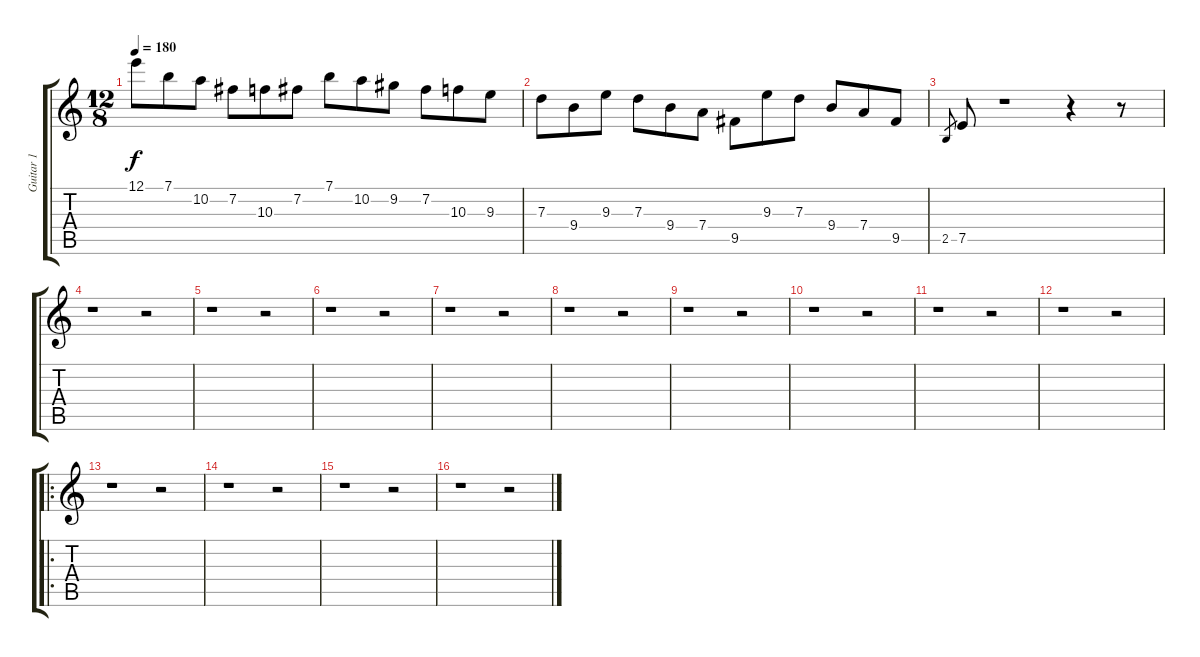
\track ("Guitar 1" "Guitar 1") {instrument electricguitarclean}
\staff {score tabs}
\tuning (E4 B3 G3 D3 A2 E2) {hide}
\ts (12 8)
\tempo 180
\clef g2
\ks c
12.1.8{dy f instrument electricguitarclean} 7.1.8 10.2.8 7.2.8 10.3.8 7.2.8 7.1.8 10.2.8 9.2.8 7.2.8 10.3.8 9.3.8 |
7.3.8 9.4.8 9.3.8 7.3.8 9.4.8 7.4.8 9.5.8 9.3.8 7.3.8 9.4.8 7.4.8 9.5.8 |
2.5.8{gr} 7.5.8 r.1 r.4 r.8 |
r.1 r.2 |
r.1 r.2 |
r.1 r.2 |
r.1 r.2 |
r.1 r.2 |
r.1 r.2 |
r.1 r.2 |
r.1 r.2 |
r.1 r.2 |
\ro
r.1 r.2 |
r.1 r.2 |
r.1 r.2 |
r.1 r.2
